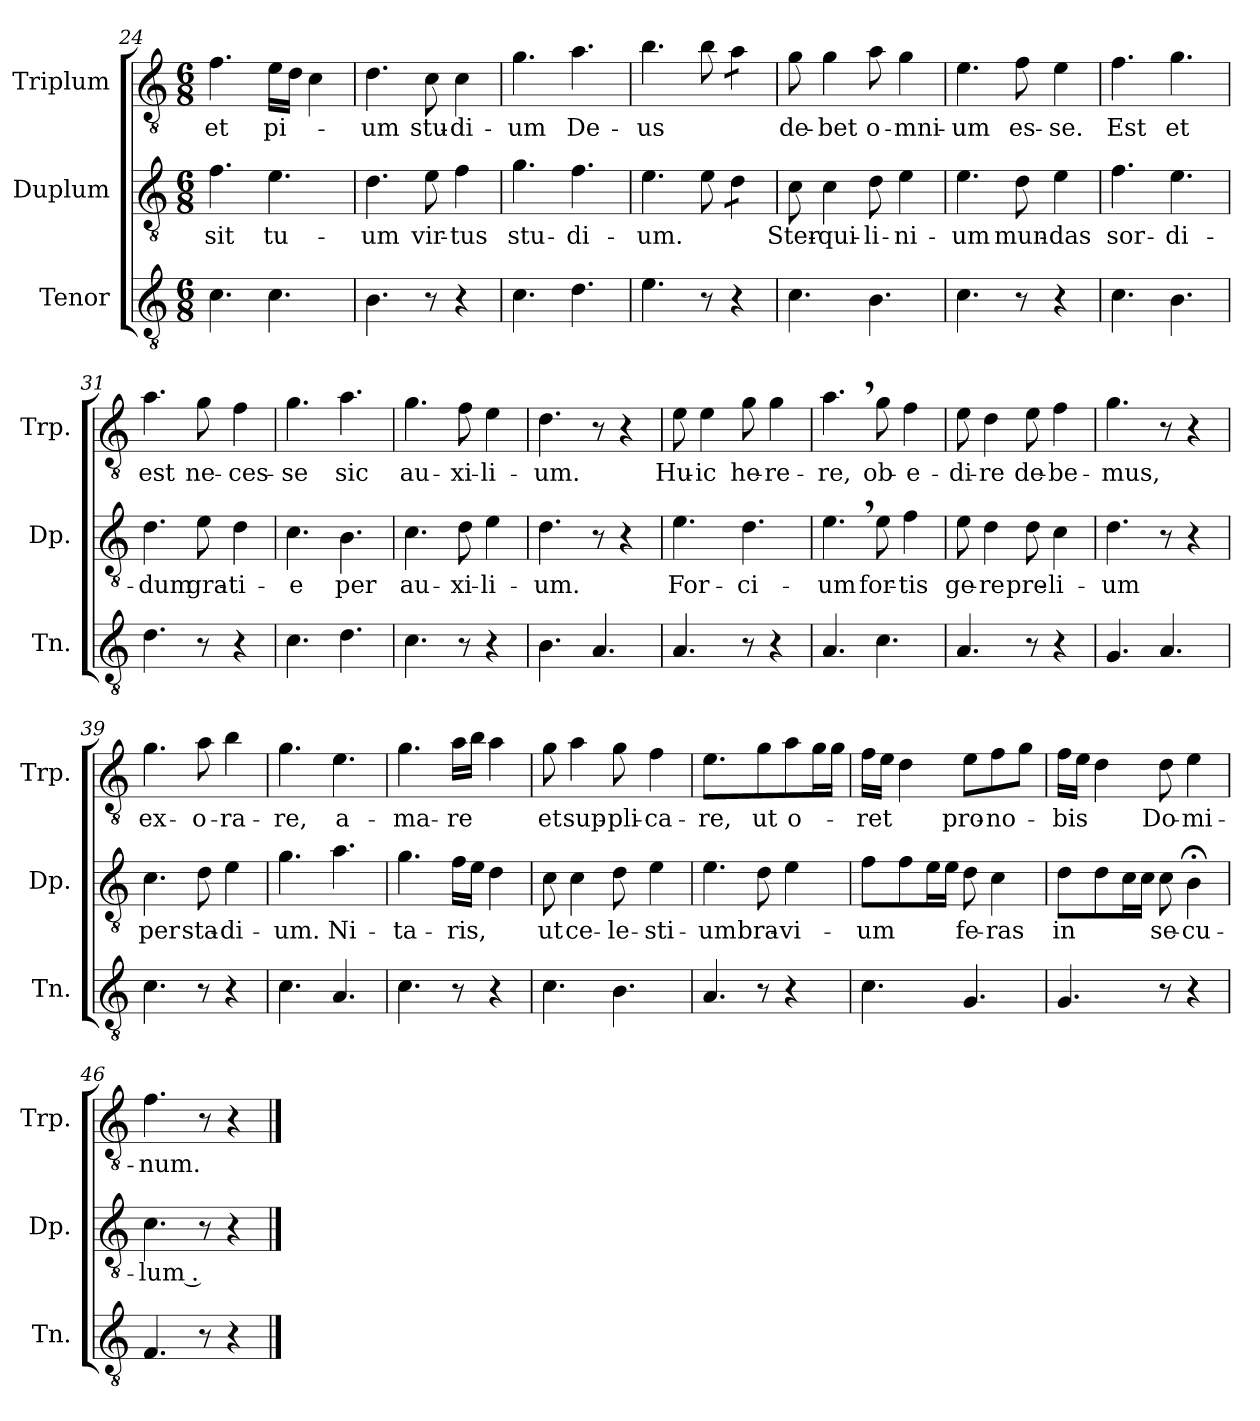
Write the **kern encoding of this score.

**kern	**kern	**text	**kern	**text
*part3	*part2	*part2	*part1	*part1
*staff3	*staff2	*staff2	*staff1	*staff1
*I"Tenor	*I"Duplum	*	*I"Triplum	*
*I'Tn.	*I'Dp.	*	*I'Trp.	*
*clefGv2	*clefGv2	*	*clefGv2	*
*k[]	*k[]	*	*k[]	*
*M6/8	*M6/8	*	*M6/8	*
=24	=24	=24	=24	=24
!	!	!LO:LY:b	!	!LO:LY:b
4.c\	4.f\	sit	4.f\	et
!	!	!LO:LY:b	!	!LO:LY:b
4.c\	4.e\	tu-	16e\LL	pi-
.	.	.	16d\JJ	.
.	.	.	4c\	.
!!LO:PB:g=z
=25	=25	=25	=25	=25
!	!	!LO:LY:b	!	!LO:LY:b
4.B\	4.d\	-um	4.d\	-um
!	!	!LO:LY:b	!	!LO:LY:b
8r	8e\	vir-	8c\	stu-
!	!	!LO:LY:b	!	!LO:LY:b
4r	4f\	-tus	4c\	-di-
=26	=26	=26	=26	=26
!	!	!LO:LY:b	!	!LO:LY:b
4.c\	4.g\	stu-	4.g\	-um
!	!	!LO:LY:b	!	!LO:LY:b
4.d\	4.f\	-di-	4.a\	De-
=27	=27	=27	=27	=27
!	!	!LO:LY:b	!	!LO:LY:b
4.e\	4.e\	-um.	4.b\	-us
8r	8e\	.	8b\	.
*	*tremolo	*	*	*
*	*	*	*tremolo	*
4r	8d\L	.	8a\L	.
.	8d\J	.	8a\J	.
*	*	*	*Xtremolo	*
*	*Xtremolo	*	*	*
=28	=28	=28	=28	=28
!	!	!LO:LY:b	!	!LO:LY:b
4.c\	8c\	Ster-	8g\	de-
!	!	!LO:LY:b	!	!LO:LY:b
.	4c\	-qui-	4g\	-bet
!	!	!LO:LY:b	!	!LO:LY:b
4.B\	8d\	-li-	8a\	o-
!	!	!LO:LY:b	!	!LO:LY:b
.	4e\	-ni-	4g\	-mni-
=29	=29	=29	=29	=29
!	!	!LO:LY:b	!	!LO:LY:b
4.c\	4.e\	-um	4.e\	-um
!	!	!LO:LY:b	!	!LO:LY:b
8r	8d\	mun-	8f\	es-
!	!	!LO:LY:b	!	!LO:LY:b
4r	4e\	-das	4e\	-se.
=30	=30	=30	=30	=30
!	!	!LO:LY:b	!	!LO:LY:b
4.c\	4.f\	sor-	4.f\	Est
!	!	!LO:LY:b	!	!LO:LY:b
4.B\	4.e\	-di-	4.g\	et
=31	=31	=31	=31	=31
!	!	!LO:LY:b	!	!LO:LY:b
4.d\	4.d\	-dum	4.a\	est
!	!	!LO:LY:b	!	!LO:LY:b
8r	8e\	gra-	8g\	ne-
!	!	!LO:LY:b	!	!LO:LY:b
4r	4d\	-ti-	4f\	-ces-
=32	=32	=32	=32	=32
!	!	!LO:LY:b	!	!LO:LY:b
4.c\	4.c\	-e	4.g\	-se
!	!	!LO:LY:b	!	!LO:LY:b
4.d\	4.B\	per	4.a\	sic
!!LO:LB:g=z
=33	=33	=33	=33	=33
!	!	!LO:LY:b	!	!LO:LY:b
4.c\	4.c\	au-	4.g\	au-
!	!	!LO:LY:b	!	!LO:LY:b
8r	8d\	-xi-	8f\	-xi-
!	!	!LO:LY:b	!	!LO:LY:b
4r	4e\	-li-	4e\	-li-
=34	=34	=34	=34	=34
!	!	!LO:LY:b	!	!LO:LY:b
4.B\	4.d\	-um.	4.d\	-um.
4.A/	8r	.	8r	.
.	4r	.	4r	.
=35	=35	=35	=35	=35
!	!	!LO:LY:b	!	!LO:LY:b
4.A/	4.e\	For-	8e\	Hu-
!	!	!	!	!LO:LY:b
.	.	.	4e\	-ic
!	!	!LO:LY:b	!	!LO:LY:b
8r	4.d\	-ci-	8g\	he-
!	!	!	!	!LO:LY:b
4r	.	.	4g\	-re-
=36	=36	=36	=36	=36
!	!	!LO:LY:b	!	!LO:LY:b
4.A/	4.e,\	-um	4.a,\	-re,
!	!	!LO:LY:b	!	!LO:LY:b
4.c\	8e\	for-	8g\	ob-
!	!	!LO:LY:b	!	!LO:LY:b
.	4f\	-tis	4f\	-e-
=37	=37	=37	=37	=37
!	!	!LO:LY:b	!	!LO:LY:b
4.A/	8e\	ge-	8e\	-di-
!	!	!LO:LY:b	!	!LO:LY:b
.	4d\	-re	4d\	-re
!	!	!LO:LY:b	!	!LO:LY:b
8r	8d\	pre-	8e\	de-
!	!	!LO:LY:b	!	!LO:LY:b
4r	4c\	-li-	4f\	-be-
=38	=38	=38	=38	=38
!	!	!LO:LY:b	!	!LO:LY:b
4.G/	4.d\	-um	4.g\	-mus,
4.A/	8r	.	8r	.
.	4r	.	4r	.
=39	=39	=39	=39	=39
!	!	!LO:LY:b	!	!LO:LY:b
4.c\	4.c\	per	4.g\	ex-
!	!	!LO:LY:b	!	!LO:LY:b
8r	8d\	sta-	8a\	-o-
!	!	!LO:LY:b	!	!LO:LY:b
4r	4e\	-di-	4b\	-ra-
=40	=40	=40	=40	=40
!	!	!LO:LY:b	!	!LO:LY:b
4.c\	4.g\	-um.	4.g\	-re,
!	!	!LO:LY:b	!	!LO:LY:b
4.A/	4.a\	Ni-	4.e\	a-
!!LO:LB:g=z
=41	=41	=41	=41	=41
!	!	!LO:LY:b	!	!LO:LY:b
4.c\	4.g\	-ta-	4.g\	-ma-
!	!	!LO:LY:b	!	!LO:LY:b
8r	16f\LL	-ris,	16a\LL	-re
.	16e\JJ	.	16b\JJ	.
4r	4d\	.	4a\	.
=42	=42	=42	=42	=42
!	!	!LO:LY:b	!	!LO:LY:b
4.c\	8c\	ut	8g\	et
!	!	!LO:LY:b	!	!LO:LY:b
.	4c\	ce-	4a\	sup-
!	!	!LO:LY:b	!	!LO:LY:b
4.B\	8d\	-le-	8g\	-pli-
!	!	!LO:LY:b	!	!LO:LY:b
.	4e\	-sti-	4f\	-ca-
=43	=43	=43	=43	=43
!	!	!LO:LY:b	!	!LO:LY:b
4.A/	4.e\	-um	4.e\	-re,
!	!	!LO:LY:b	!	!LO:LY:b
8r	8d\	bra-	8g\L	ut
!	!	!LO:LY:b	!	!LO:LY:b
4r	4e\	-vi-	8a\	o-
*	*	*	*tremolo	*
.	.	.	16g\	.
.	.	.	16g\JJ	.
*	*	*	*Xtremolo	*
=44	=44	=44	=44	=44
!	!	!LO:LY:b	!	!LO:LY:b
4.c\	8f\L	-um	16f\LL	-ret
.	.	.	16e\JJ	.
.	8f\	.	4d\	.
*	*tremolo	*	*	*
.	16e\	.	.	.
.	16e\JJ	.	.	.
*	*Xtremolo	*	*	*
!	!	!LO:LY:b	!	!LO:LY:b
4.G/	8d\	fe-	8e\L	pro-
!	!	!LO:LY:b	!	!LO:LY:b
.	4c\	-ras	8f\	-no-
.	.	.	8g\J	.
=45	=45	=45	=45	=45
!	!	!LO:LY:b	!	!LO:LY:b
4.G/	8d\L	in	16f\LL	-bis
.	.	.	16e\JJ	.
.	8d\	.	4d\	.
*	*tremolo	*	*	*
.	16c\	.	.	.
.	16c\JJ	.	.	.
*	*Xtremolo	*	*	*
!	!	!LO:LY:b	!	!LO:LY:b
8r	8c\	se-	8d\	Do-
!	!	!LO:LY:b	!	!LO:LY:b
4r	4B;<\	-cu-	4e\	-mi-
=46	=46	=46	=46	=46
!	!	!LO:LY:b	!	!LO:LY:b
4.F/	4.c\	-lum .	4.f\	-num.
8r	8r	.	8r	.
4r	4r	.	4r	.
==	==	==	==	==
*-	*-	*-	*-	*-
